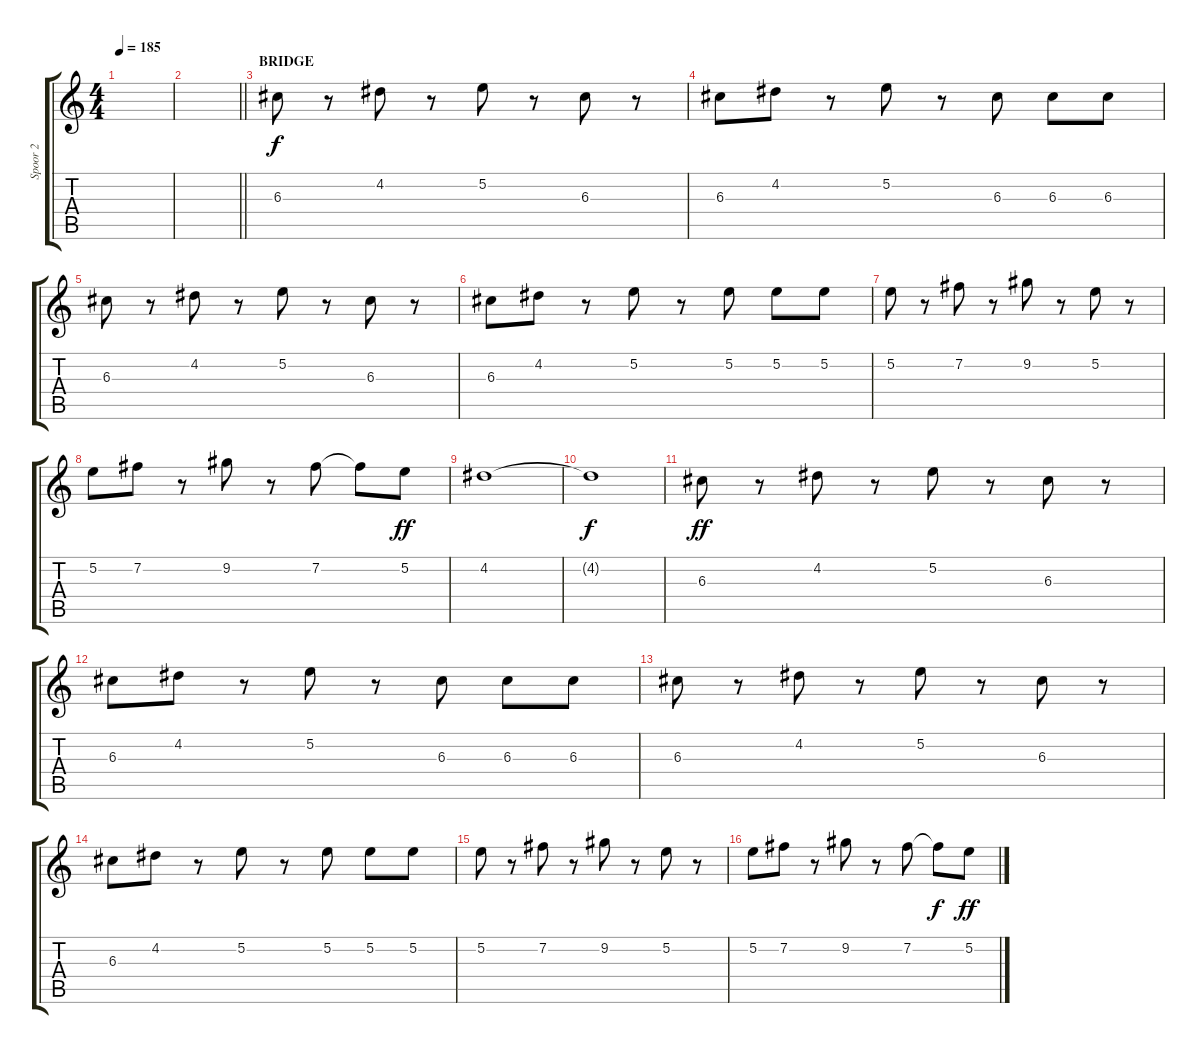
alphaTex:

\track ("Spoor 2" "Spoor 2") {instrument acousticguitarnylon}
\staff {score tabs}
\tuning (E4 B3 G3 D3 A2 E2) {hide}
\ts (4 4)
\tempo 185
\clef g2
\ks c
|
\barLineRight lightlight
|
\section ("" "BRIDGE")
6.3.8{volume 12 instrument acousticguitarsteel} r.8 4.2.8 r.8 5.2.8 r.8 6.3.8 r.8 |
6.3.8 4.2.8 r.8 5.2.8 r.8 6.3.8 6.3.8 6.3.8 |
6.3.8 r.8 4.2.8 r.8 5.2.8 r.8 6.3.8 r.8 |
6.3.8 4.2.8 r.8 5.2.8 r.8 5.2.8 5.2.8 5.2.8 |
5.2.8 r.8 7.2.8 r.8 9.2.8 r.8 5.2.8 r.8 |
5.2.8 7.2.8 r.8 9.2.8 r.8 7.2.8 7.2{t}.8{dy f} 5.2.8{dy ff} |
4.2.1 |
4.2{t}.1{dy f} |
6.3.8{dy ff volume 12 instrument acousticguitarsteel} r.8 4.2.8 r.8 5.2.8 r.8 6.3.8 r.8 |
6.3.8 4.2.8 r.8 5.2.8 r.8 6.3.8 6.3.8 6.3.8 |
6.3.8 r.8 4.2.8 r.8 5.2.8 r.8 6.3.8 r.8 |
6.3.8 4.2.8 r.8 5.2.8 r.8 5.2.8 5.2.8 5.2.8 |
5.2.8 r.8 7.2.8 r.8 9.2.8 r.8 5.2.8 r.8 |
5.2.8 7.2.8 r.8 9.2.8 r.8 7.2.8 7.2{t}.8{dy f} 5.2.8{dy ff}
